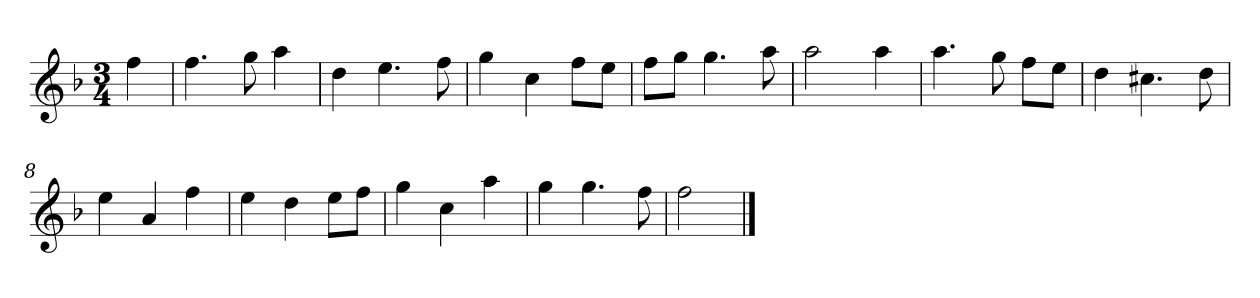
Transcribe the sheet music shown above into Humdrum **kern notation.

**kern
*part1
*staff1
*k[b-]
*M3/4
*MM120
=
4ff
=1
4.ff
8gg
4aa
=2
4dd
4.ee
8ff
=3
4gg
4cc
8ffL
8eeJ
=4
8ffL
8ggJ
4.gg
8aa
=5
2aa
4aa
=6
4.aa
8gg
8ffL
8eeJ
=7
4dd
4.cc#X
8dd
=8
4ee
4a
4ff
=9
4ee
4dd
8eeL
8ffJ
=10
4gg
4cc
4aa
=11
4gg
4.gg
8ff
=12
2ff
==
*-
